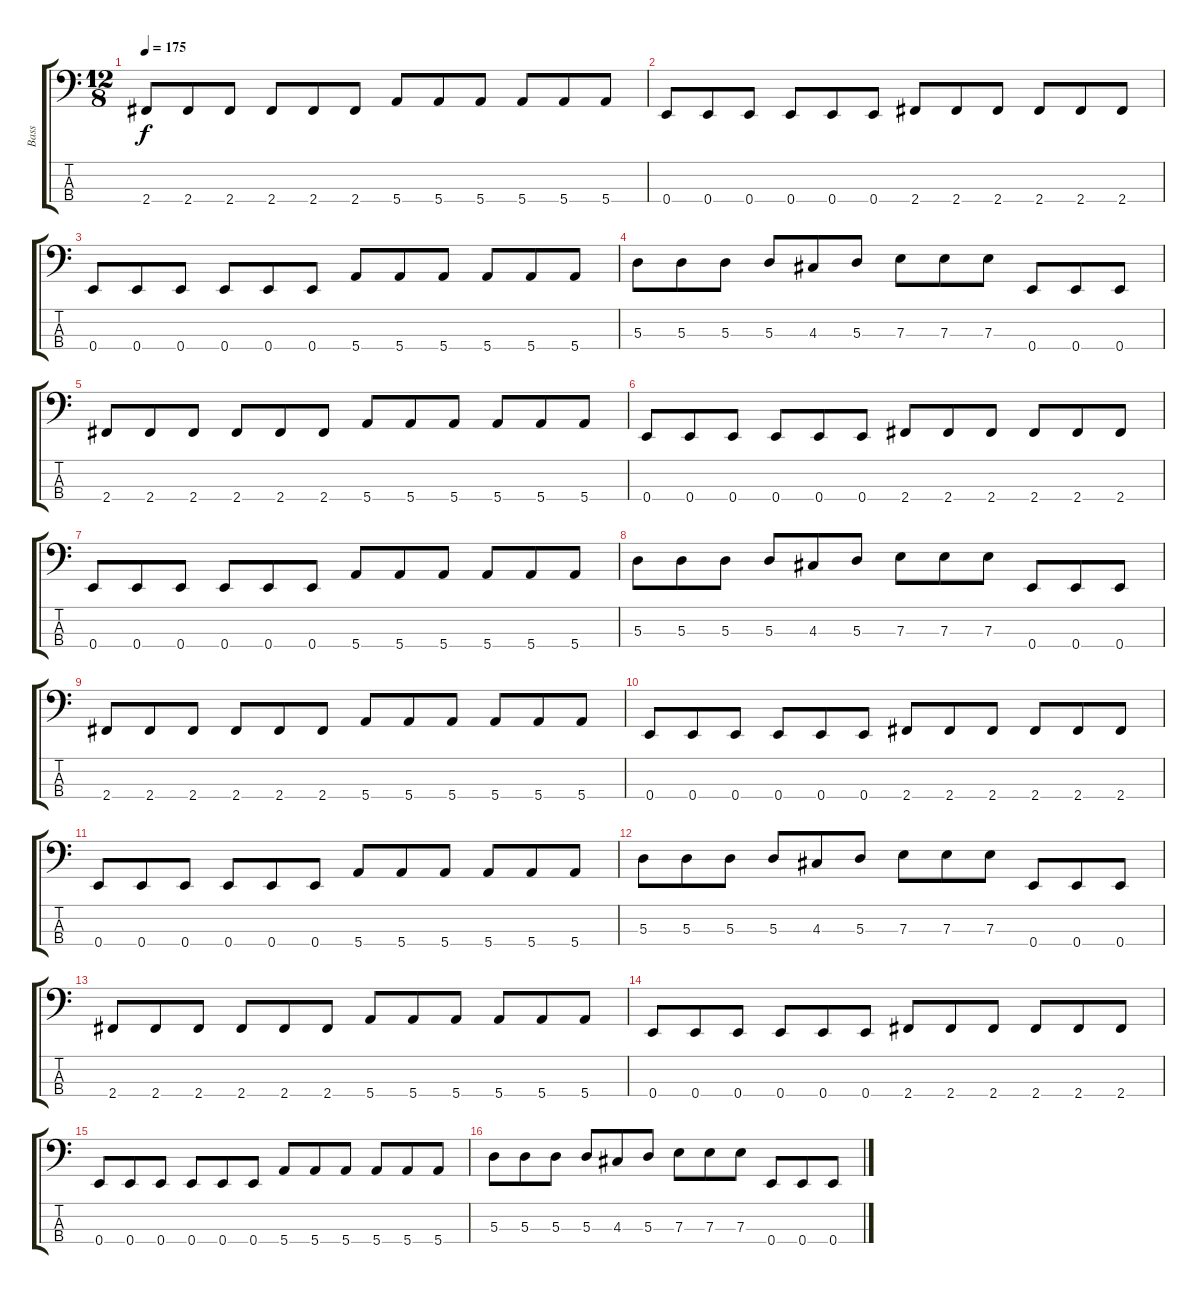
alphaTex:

\track ("Bass" "Bass") {instrument electricbassfinger}
\staff {score tabs}
\tuning (G2 D2 A1 E1) {hide}
\ts (12 8)
\tempo 175
\clef f4
\ks c
2.4.8{dy f} 2.4.8 2.4.8 2.4.8 2.4.8 2.4.8 5.4.8 5.4.8 5.4.8 5.4.8 5.4.8 5.4.8 |
0.4.8 0.4.8 0.4.8 0.4.8 0.4.8 0.4.8 2.4.8 2.4.8 2.4.8 2.4.8 2.4.8 2.4.8 |
0.4.8 0.4.8 0.4.8 0.4.8 0.4.8 0.4.8 5.4.8 5.4.8 5.4.8 5.4.8 5.4.8 5.4.8 |
5.3.8 5.3.8 5.3.8 5.3.8 4.3.8 5.3.8 7.3.8 7.3.8 7.3.8 0.4.8 0.4.8 0.4.8 |
2.4.8 2.4.8 2.4.8 2.4.8 2.4.8 2.4.8 5.4.8 5.4.8 5.4.8 5.4.8 5.4.8 5.4.8 |
0.4.8 0.4.8 0.4.8 0.4.8 0.4.8 0.4.8 2.4.8 2.4.8 2.4.8 2.4.8 2.4.8 2.4.8 |
0.4.8 0.4.8 0.4.8 0.4.8 0.4.8 0.4.8 5.4.8 5.4.8 5.4.8 5.4.8 5.4.8 5.4.8 |
5.3.8 5.3.8 5.3.8 5.3.8 4.3.8 5.3.8 7.3.8 7.3.8 7.3.8 0.4.8 0.4.8 0.4.8 |
2.4.8 2.4.8 2.4.8 2.4.8 2.4.8 2.4.8 5.4.8 5.4.8 5.4.8 5.4.8 5.4.8 5.4.8 |
0.4.8 0.4.8 0.4.8 0.4.8 0.4.8 0.4.8 2.4.8 2.4.8 2.4.8 2.4.8 2.4.8 2.4.8 |
0.4.8 0.4.8 0.4.8 0.4.8 0.4.8 0.4.8 5.4.8 5.4.8 5.4.8 5.4.8 5.4.8 5.4.8 |
5.3.8 5.3.8 5.3.8 5.3.8 4.3.8 5.3.8 7.3.8 7.3.8 7.3.8 0.4.8 0.4.8 0.4.8 |
2.4.8 2.4.8 2.4.8 2.4.8 2.4.8 2.4.8 5.4.8 5.4.8 5.4.8 5.4.8 5.4.8 5.4.8 |
0.4.8 0.4.8 0.4.8 0.4.8 0.4.8 0.4.8 2.4.8 2.4.8 2.4.8 2.4.8 2.4.8 2.4.8 |
0.4.8 0.4.8 0.4.8 0.4.8 0.4.8 0.4.8 5.4.8 5.4.8 5.4.8 5.4.8 5.4.8 5.4.8 |
5.3.8 5.3.8 5.3.8 5.3.8 4.3.8 5.3.8 7.3.8 7.3.8 7.3.8 0.4.8 0.4.8 0.4.8
